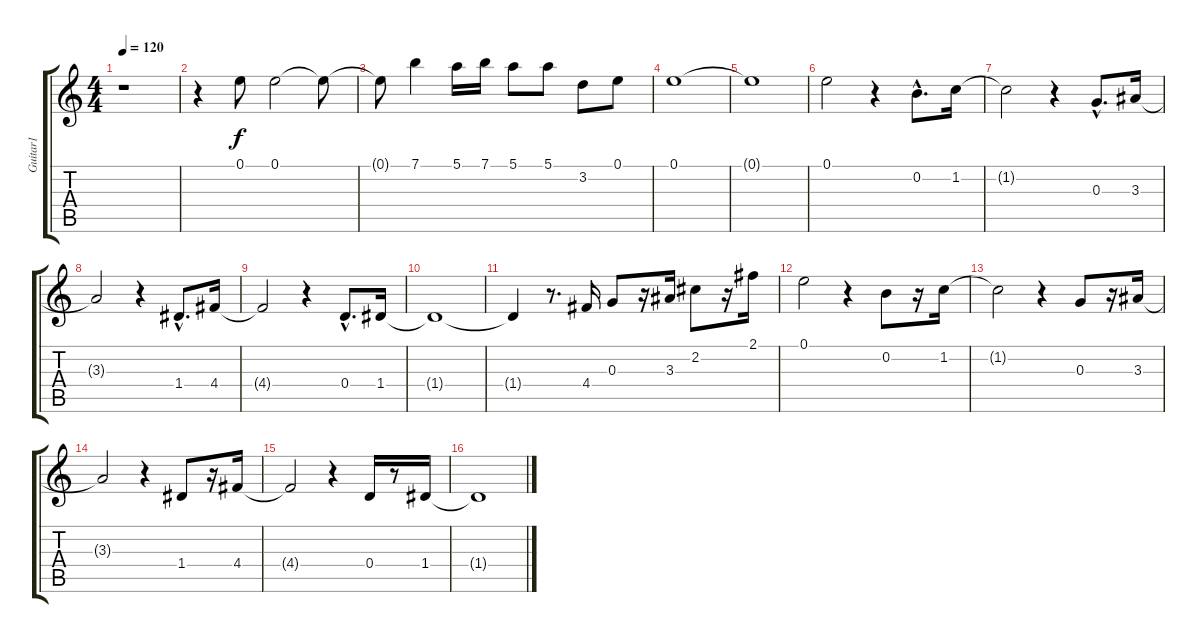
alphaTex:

\track ("Guitar1" "Guitar1") {instrument overdrivenguitar}
\staff {score tabs}
\tuning (E4 B3 G3 D3 A2 E2) {hide}
\ts (4 4)
\tempo 120
\clef g2
\ks c
r.1{dy f instrument overdrivenguitar} |
r.4 0.1.8 0.1.2 0.1{t}.8 |
0.1{t}.8 7.1.4 5.1.16 7.1.16 5.1.8 5.1.8 3.2.8 0.1.8 |
0.1.1 |
0.1{t}.1 |
0.1.2 r.4 0.2{hac}.8{d} 1.2.16 |
1.2{t}.2 r.4 0.3{hac}.8{d} 3.3.16 |
3.3{t}.2 r.4 1.4{hac}.8{d} 4.4.16 |
4.4{t}.2 r.4 0.4{hac}.8{d} 1.4.16 |
1.4{t}.1 |
1.4{t}.4 r.8{d} 4.4.16 0.3.8 r.16 3.3.16 2.2.8 r.16 2.1.16 |
0.1.2 r.4 0.2.8 r.16 1.2.16 |
1.2{t}.2 r.4 0.3.8 r.16 3.3.16 |
3.3{t}.2 r.4 1.4.8 r.16 4.4.16 |
4.4{t}.2 r.4 0.4.16 r.8 1.4.16 |
1.4{t}.1
